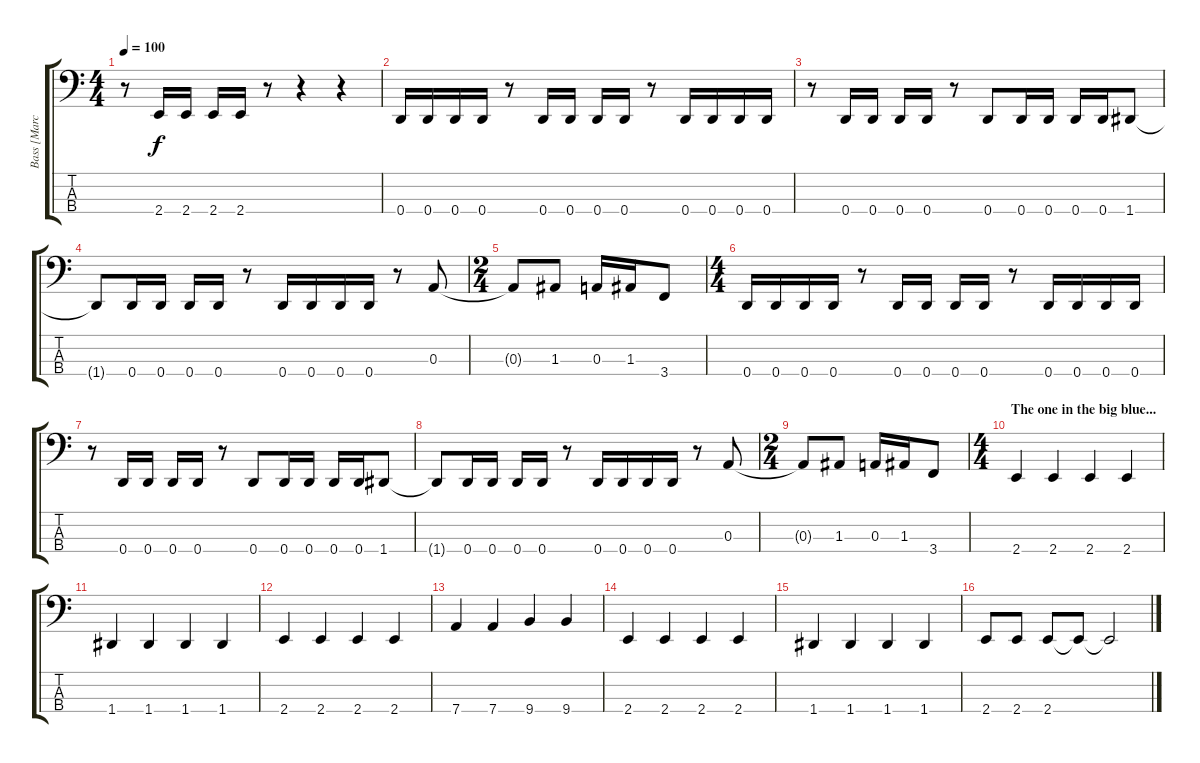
\track ("Bass [Marco]" "Bass [Marc") {instrument electricbassfinger}
\staff {score tabs}
\tuning (G2 D2 A1 D1) {hide}
\ts (4 4)
\tempo 100
\clef f4
\ks c
r.8{dy f} 2.4.16 2.4.16 2.4.16 2.4.16 r.8 r.4 r.4 |
0.4.16 0.4.16 0.4.16 0.4.16 r.8 0.4.16 0.4.16 0.4.16 0.4.16 r.8 0.4.16 0.4.16 0.4.16 0.4.16 |
r.8 0.4.16 0.4.16 0.4.16 0.4.16 r.8 0.4.8 0.4.16 0.4.16 0.4.16 0.4.16 1.4.8 |
1.4{t}.8 0.4.16 0.4.16 0.4.16 0.4.16 r.8 0.4.16 0.4.16 0.4.16 0.4.16 r.8 0.3.8 |
\ts (2 4)
0.3{t}.8 1.3.8 0.3.16 1.3.16 3.4.8 |
\ts (4 4)
0.4.16 0.4.16 0.4.16 0.4.16 r.8 0.4.16 0.4.16 0.4.16 0.4.16 r.8 0.4.16 0.4.16 0.4.16 0.4.16 |
r.8 0.4.16 0.4.16 0.4.16 0.4.16 r.8 0.4.8 0.4.16 0.4.16 0.4.16 0.4.16 1.4.8 |
1.4{t}.8 0.4.16 0.4.16 0.4.16 0.4.16 r.8 0.4.16 0.4.16 0.4.16 0.4.16 r.8 0.3.8 |
\ts (2 4)
0.3{t}.8 1.3.8 0.3.16 1.3.16 3.4.8 |
\ts (4 4)
\section ("" "The one in the big blue...")
2.4.4 2.4.4 2.4.4 2.4.4 |
1.4.4 1.4.4 1.4.4 1.4.4 |
2.4.4 2.4.4 2.4.4 2.4.4 |
7.4.4 7.4.4 9.4.4 9.4.4 |
2.4.4 2.4.4 2.4.4 2.4.4 |
1.4.4 1.4.4 1.4.4 1.4.4 |
2.4.8 2.4.8 2.4.8 2.4{t}.8 2.4{t}.2
